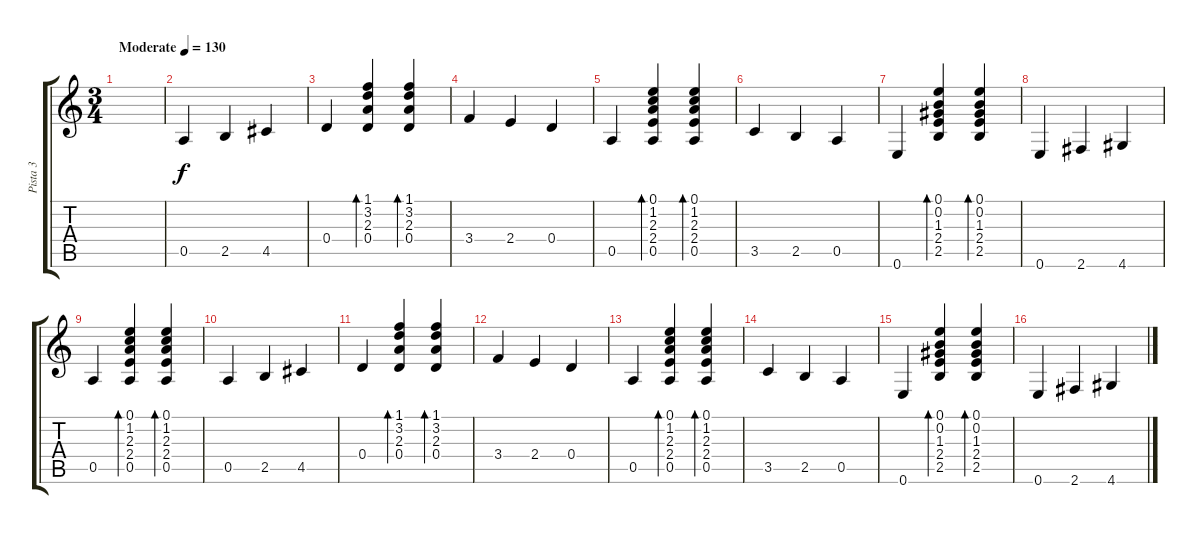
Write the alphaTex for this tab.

\track ("Pista 3" "Pista 3") {instrument acousticguitarsteel}
\staff {score tabs}
\tuning (E4 B3 G3 D3 A2 E2) {hide}
\ts (3 4)
\tempo (130 "Moderate")
\clef g2
\ks c
|
0.5.4 2.5.4 4.5.4 |
0.4.4 (1.1 3.2 2.3 0.4).4{bd 120} (1.1 3.2 2.3 0.4).4{bd 60} |
3.4.4 2.4.4 0.4.4 |
0.5.4 (0.1 1.2 2.3 2.4 0.5).4{bd 120} (0.1 1.2 2.3 2.4 0.5).4{bd 120} |
3.5.4 2.5.4 0.5.4 |
0.6.4 (0.1 0.2 1.3 2.4 2.5).4{bd 120} (0.1 0.2 1.3 2.4 2.5).4{bd 120} |
0.6.4 2.6.4 4.6.4 |
0.5.4 (0.1 1.2 2.3 2.4 0.5).4{bd 120} (0.1 1.2 2.3 2.4 0.5).4{bd 120} |
0.5.4 2.5.4 4.5.4 |
0.4.4 (1.1 3.2 2.3 0.4).4{bd 120} (1.1 3.2 2.3 0.4).4{bd 60} |
3.4.4 2.4.4 0.4.4 |
0.5.4 (0.1 1.2 2.3 2.4 0.5).4{bd 120} (0.1 1.2 2.3 2.4 0.5).4{bd 120} |
3.5.4 2.5.4 0.5.4 |
0.6.4 (0.1 0.2 1.3 2.4 2.5).4{bd 120} (0.1 0.2 1.3 2.4 2.5).4{bd 120} |
0.6.4 2.6.4 4.6.4
